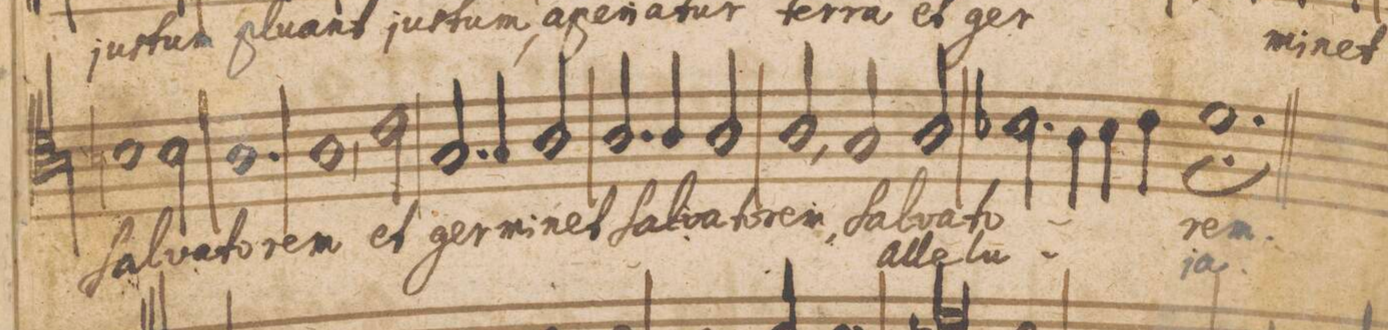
**kern	**text	**text
*I"Tenor 2 d(us)	*	*
*clefC4	*	*
*k[]	*	*
*M3/2	*	*
1Bn\	ſal-	.
2B\	-va-	.
=23	=23	=23
1.A\	-to-	.
=24	=24	=24
1A\,	-rem	.
2c\	et	.
=25	=25	=25
2.G/	ger-	.
4G/	-mi-	.
2A/	-net	.
=26	=26	=26
2.A/	ſal-	.
4A/	-va-	.
2A/	-to-	.
=27	=27	=27
2A,/	-rem	.
2G/	ſal-	al-
2A/	-va-	-le-
=28	=28	=28
2.B-X\	-to-	-lu-
4A\	.	.
4B-\	.	.
4c\	.	.
=29	=29	=29
1.d\;	-rem,	-ja.
=30||-	=30||-	=30||-
*-	*-	*-
